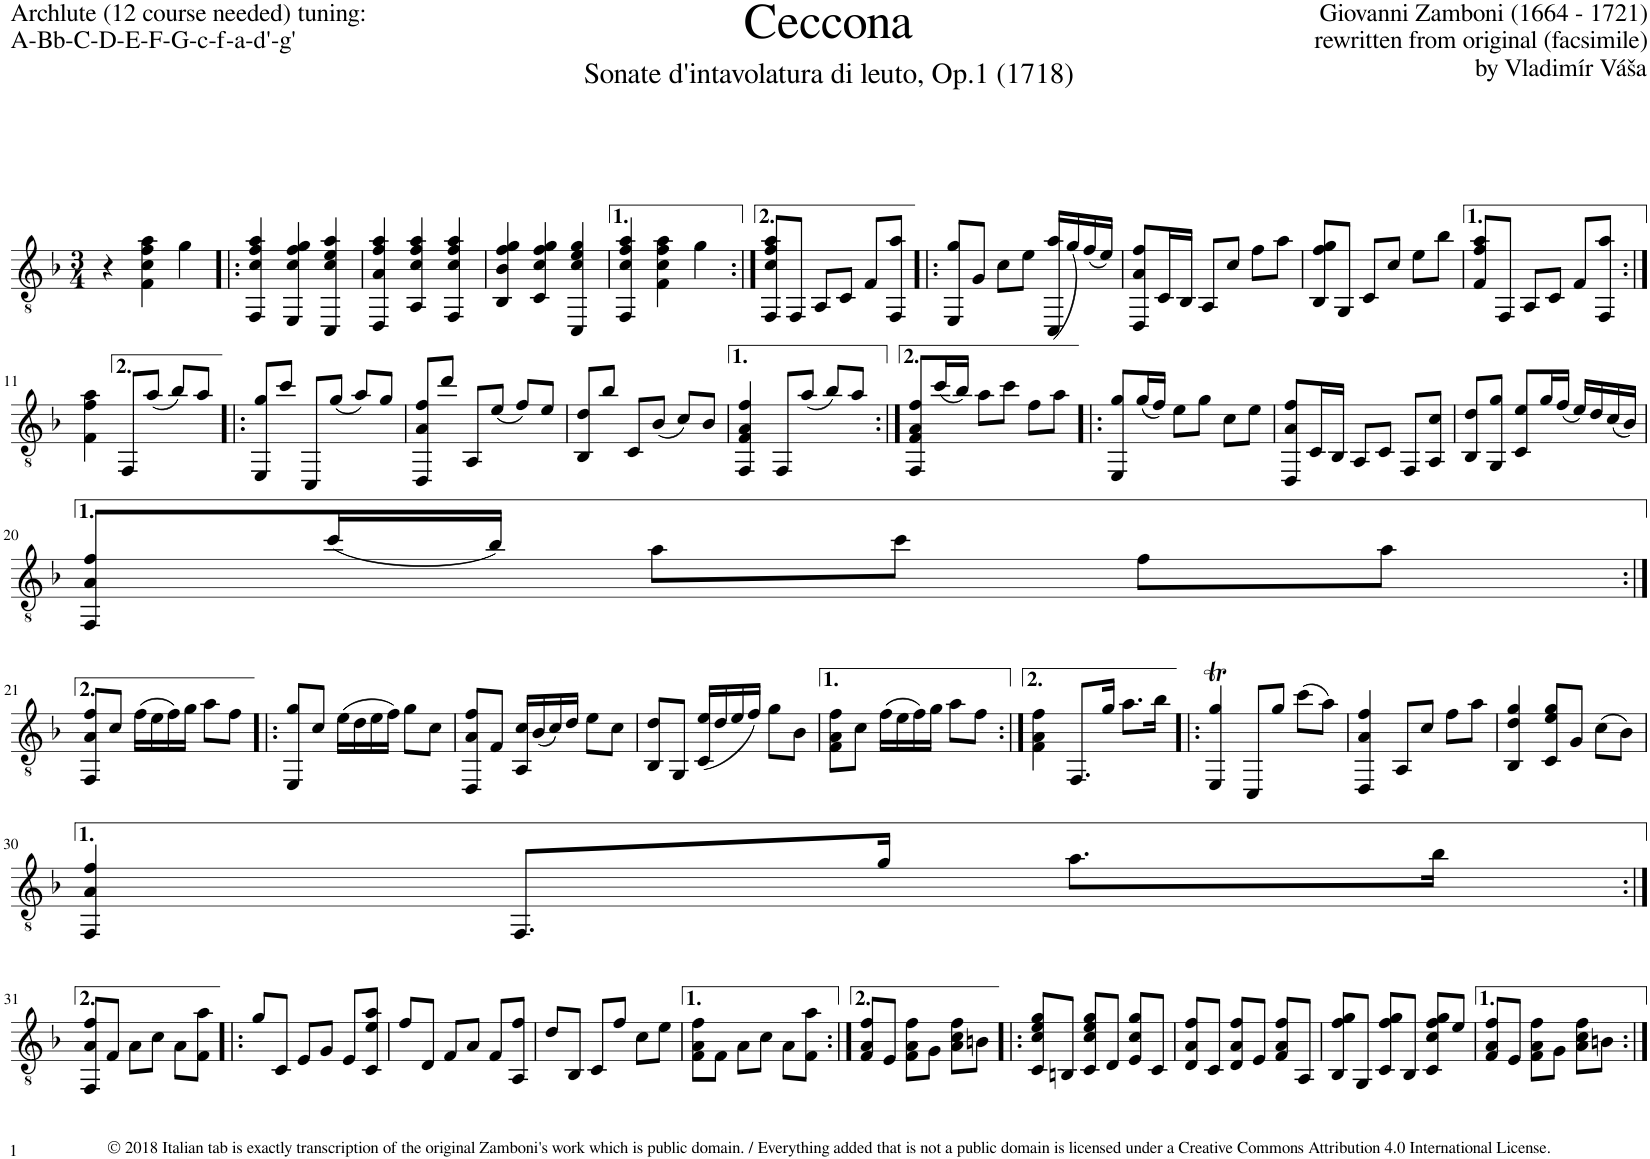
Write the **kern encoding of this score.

**kern
*part1
*staff1
*I"Arciloutna
*I'A. lout.
*clefGv2
*k[b-]
*M3/4
=1
4r
4F\ 4c\ 4f\ 4a\
4g\
=2!|:
4FF/ 4c/ 4f/ 4a/
4EE/ 4c/ 4f/ 4g/
4CC/ 4c/ 4e/ 4a/
=3
4DD/ 4A/ 4f/ 4a/
4AA/ 4c/ 4f/ 4a/
4FF/ 4c/ 4f/ 4a/
=4
4BB-/ 4B-/ 4f/ 4g/
4C/ 4c/ 4f/ 4g/
4CC/ 4c/ 4e/ 4g/
=5
4FF/ 4c/ 4f/ 4a/
4F\ 4c\ 4f\ 4a\
4g\
=6:|!
8FF/ 8c/ 8f/ 8a/L
8FF/J
8AA/L
8C/J
8F/L
8FF/ 8a/J
=7!|:
8EE/ 8g/L
8G/J
8c\L
8e\J
(16CC/ 16a/LL
16g/)
(16f/
16e/JJ)
=8
8DD/ 8A/ 8f/L
16C/L
16BB-/JJ
8AA/L
8c/J
8f\L
8a\J
=9
8BB-/ 8f/ 8g/L
8GG/J
8C/L
8c/J
8e\L
8b-\J
=10
8F/ 8f/ 8a/L
8FF/J
8AA/L
8C/J
8F/L
8FF/ 8a/J
!!LO:LB:g=z
=11:|!
4F\ 4f\ 4a\
8FF/L
(8a/J
8b-/L)
8a/J
=12!|:
8EE/ 8g/L
8cc/J
8CC/L
(8g/J
8a/L)
8g/J
=13
8DD/ 8A/ 8f/L
8dd/J
8AA/L
(8e/J
8f/L)
8e/J
=14
8BB-/ 8d/L
8b-/J
8C/L
(8B-/J
8c/L)
8B-/J
=15
4FF/ 4F/ 4A/ 4f/
8FF/L
(8a/J
8b-/L)
8a/J
=16:|!
8FF/ 8F/ 8A/ 8f/L
(16cc/L
16b-/JJ)
8a\L
8cc\J
8f\L
8a\J
=17!|:
8EE/ 8g/L
(16g/L
16f/JJ)
8e\L
8g\J
8c\L
8e\J
=18
8DD/ 8A/ 8f/L
16C/L
16BB-/JJ
8AA/L
8C/J
8FF/L
8AA/ 8c/J
=19
8BB-/ 8d/L
8GG/ 8g/J
8C/ 8e/L
16g/L
(16f/JJ
16e/LL)
16d/
(16c/
16B-/JJ)
!!LO:LB:g=z
=20
8FF/ 8A/ 8f/L
(16cc/L
16b-/JJ)
8a\L
8cc\J
8f\L
8a\J
!!LO:LB:g=z
=21:|!
8FF/ 8A/ 8f/L
8c/J
(16f\LL
16e\
16f\)
16g\JJ
8a\L
8f\J
=22!|:
8EE/ 8g/L
8c/J
(16e\LL
16d\
16e\
16f\JJ)
8g\L
8c\J
=23
8DD/ 8A/ 8f/L
8F/J
16AA/ 16c/LL
(16B-/
16c/)
16d/JJ
8e\L
8c\J
=24
8BB-/ 8d/L
8GG/J
(16C/ 16e/LL
16d/
16e/
16f/JJ)
8g\L
8B-\J
=25
8F\ 8A\ 8f\L
8c\J
(16f\LL
16e\
16f\)
16g\JJ
8a\L
8f\J
=26:|!
4F\ 4A\ 4f\
8.FF/L
16g/Jk
8.a\L
16b-\Jk
=27!|:
4EE/T 4g/T
8CC/L
8g/J
(8cc\L
8a\J)
=28
4DD/ 4A/ 4f/
8AA/L
8c/J
8f\L
8a\J
=29
4BB-/ 4d/ 4g/
8C/ 8e/ 8g/L
8G/J
(8c\L
8B-\J)
!!LO:LB:g=z
=30
4FF/ 4A/ 4f/
8.FF/L
16g/Jk
8.a\L
16b-\Jk
!!LO:LB:g=z
=31:|!
8FF/ 8A/ 8f/L
8F/J
8A\L
8c\J
8A\L
8F\ 8a\J
=32!|:
8g/L
8C/J
8E/L
8G/J
8E/L
8C/ 8e/ 8a/J
=33
8f/L
8D/J
8F/L
8A/J
8F/L
8AA/ 8f/J
=34
8d/L
8BB-/J
8C/L
8f/J
8c\L
8e\J
=35
8F\ 8A\ 8f\L
8F\J
8A\L
8c\J
8A\L
8F\ 8a\J
=36:|!
8F/ 8A/ 8f/L
8E/J
8F\ 8A\ 8f\L
8G\J
8A\ 8c\ 8f\L
8Bn\J
=37!|:
8C/ 8c/ 8e/ 8g/L
8BBn/J
8C/ 8c/ 8e/ 8g/L
8D/J
8E/ 8c/ 8g/L
8C/J
=38
8D/ 8A/ 8f/L
8C/J
8D/ 8A/ 8f/L
8E/J
8F/ 8A/ 8f/L
8AA/J
=39
8BB-/ 8f/ 8g/L
8GG/J
8C/ 8f/ 8g/L
8BB-/J
8C/ 8c/ 8f/ 8g/L
8e/J
=40
8F/ 8A/ 8f/L
8E/J
8F\ 8A\ 8f\L
8G\J
8A\ 8c\ 8f\L
8Bn\J
=:|!
*-
